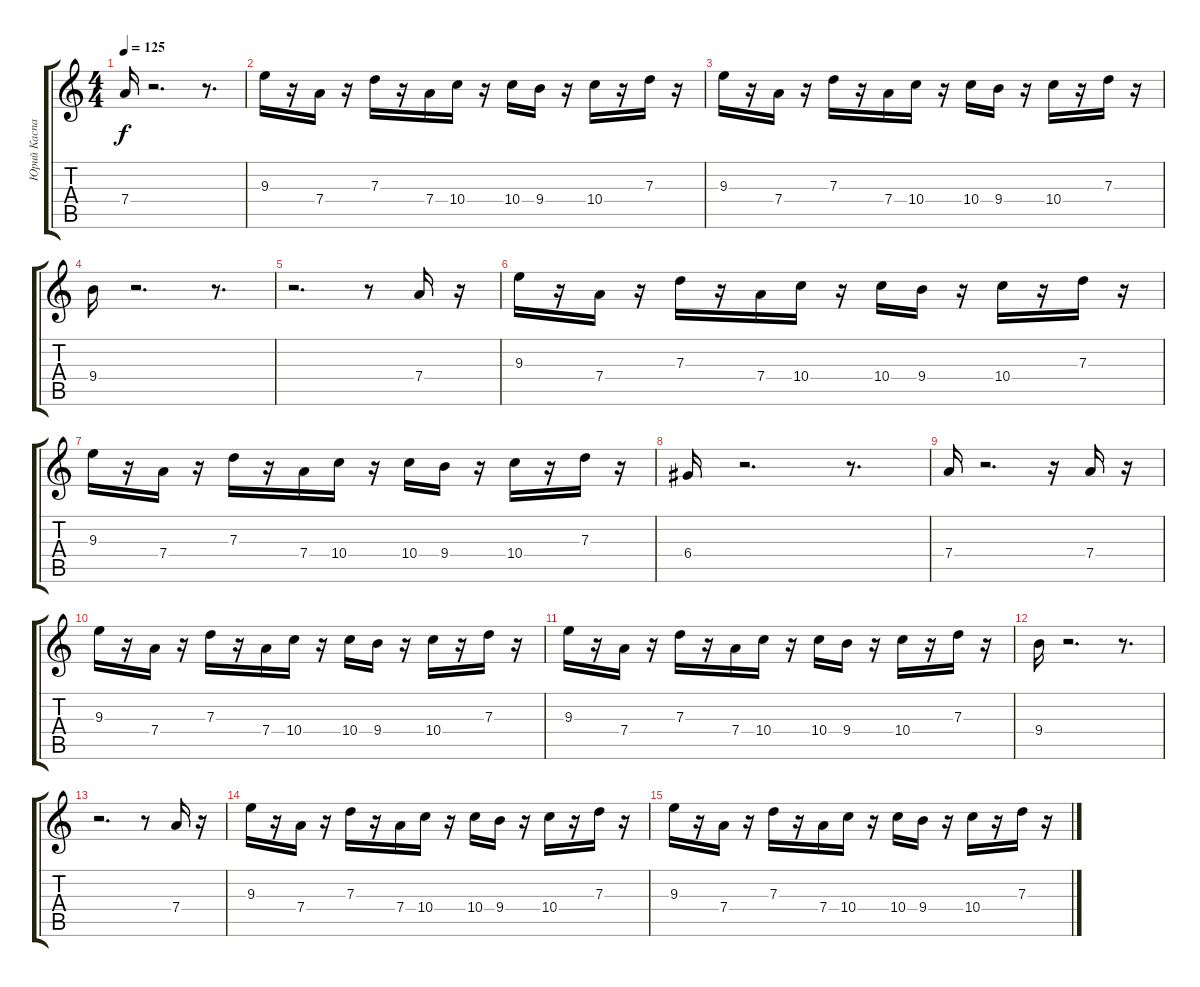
\track ("Юрий Каспарян 1" "Юрий Каспа") {instrument overdrivenguitar}
\staff {score tabs}
\tuning (E4 B3 G3 D3 A2 E2) {hide}
\ts (4 4)
\tempo 125
\clef g2
\ks c
7.4.16{dy f} r.2{d} r.8{d} |
9.3.16 r.16 7.4.16 r.16 7.3.16 r.16 7.4.16 10.4.16 r.16 10.4.16 9.4.16 r.16 10.4.16 r.16 7.3.16 r.16 |
9.3.16 r.16 7.4.16 r.16 7.3.16 r.16 7.4.16 10.4.16 r.16 10.4.16 9.4.16 r.16 10.4.16 r.16 7.3.16 r.16 |
9.4.16 r.2{d} r.8{d} |
r.2{d} r.8 7.4.16 r.16 |
9.3.16 r.16 7.4.16 r.16 7.3.16 r.16 7.4.16 10.4.16 r.16 10.4.16 9.4.16 r.16 10.4.16 r.16 7.3.16 r.16 |
9.3.16 r.16 7.4.16 r.16 7.3.16 r.16 7.4.16 10.4.16 r.16 10.4.16 9.4.16 r.16 10.4.16 r.16 7.3.16 r.16 |
6.4.16 r.2{d} r.8{d} |
7.4.16 r.2{d} r.16 7.4.16 r.16 |
9.3.16 r.16 7.4.16 r.16 7.3.16 r.16 7.4.16 10.4.16 r.16 10.4.16 9.4.16 r.16 10.4.16 r.16 7.3.16 r.16 |
9.3.16 r.16 7.4.16 r.16 7.3.16 r.16 7.4.16 10.4.16 r.16 10.4.16 9.4.16 r.16 10.4.16 r.16 7.3.16 r.16 |
9.4.16 r.2{d} r.8{d} |
r.2{d} r.8 7.4.16 r.16 |
9.3.16 r.16 7.4.16 r.16 7.3.16 r.16 7.4.16 10.4.16 r.16 10.4.16 9.4.16 r.16 10.4.16 r.16 7.3.16 r.16 |
9.3.16 r.16 7.4.16 r.16 7.3.16 r.16 7.4.16 10.4.16 r.16 10.4.16 9.4.16 r.16 10.4.16 r.16 7.3.16 r.16
